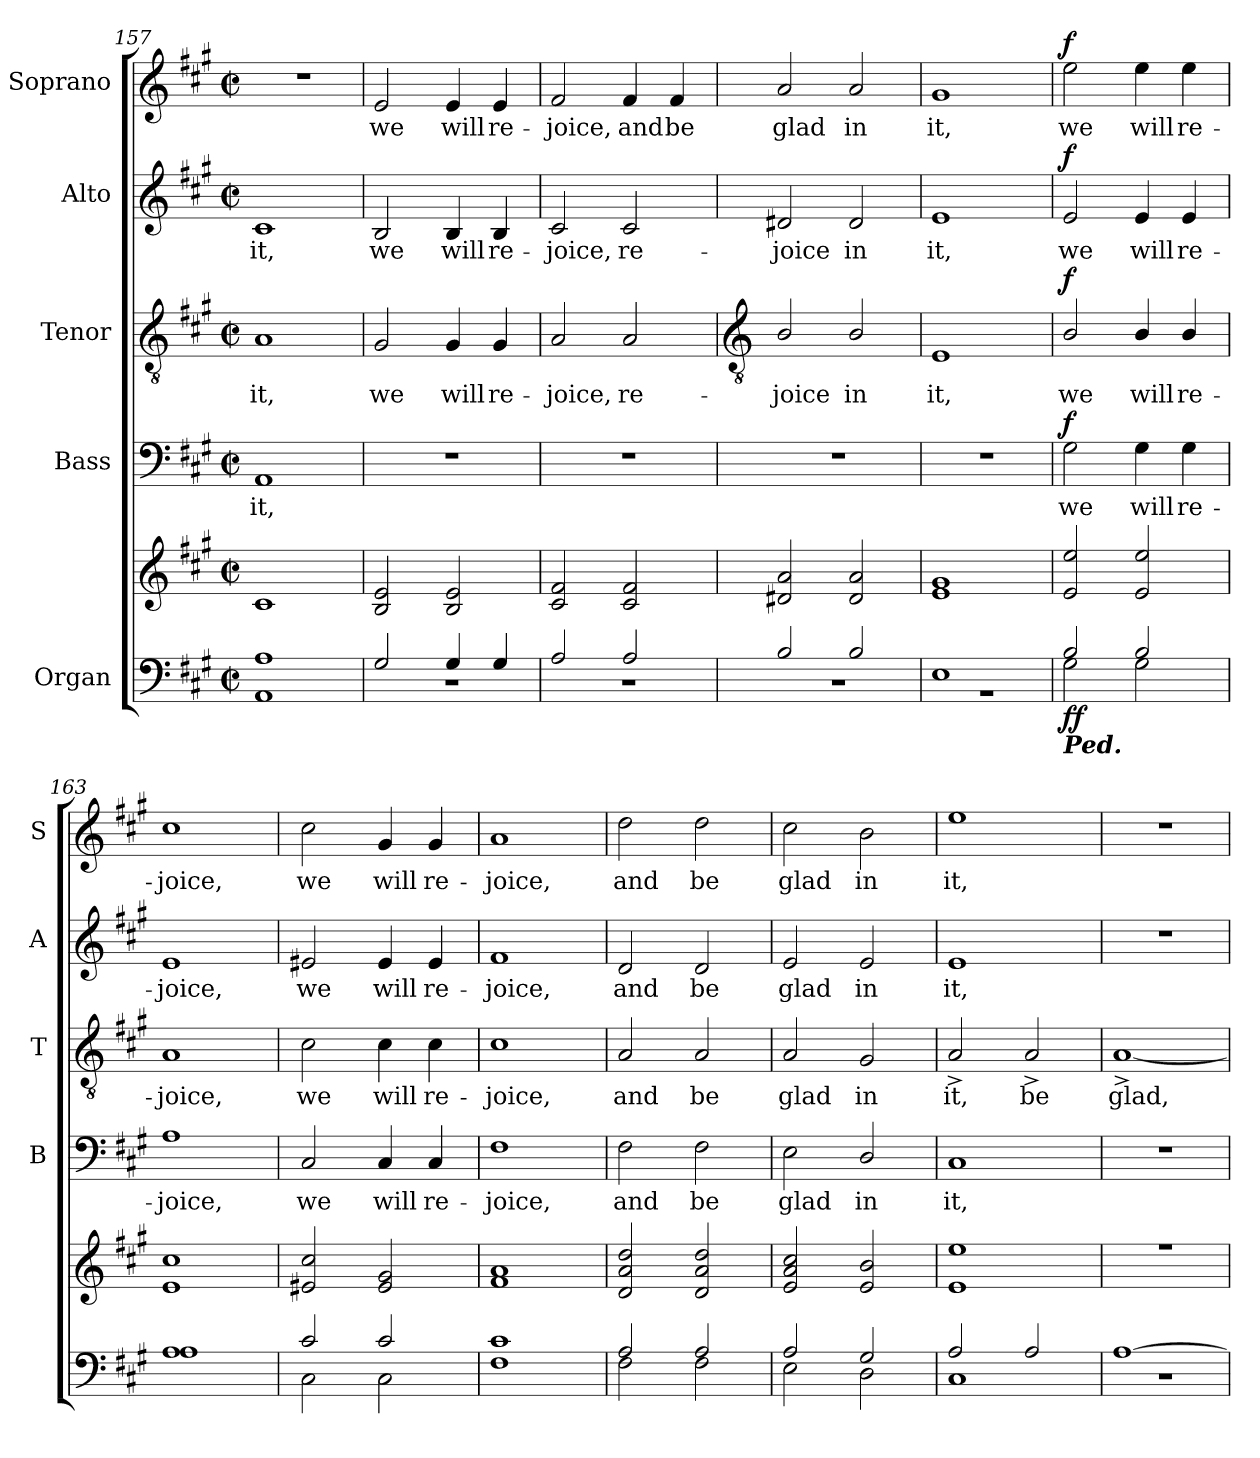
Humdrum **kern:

**kern	**kern	**dynam	**kern	**text	**dynam	**kern	**text	**dynam	**kern	**text	**dynam	**kern	**text	**dynam
*part5	*part5	*part5	*part4	*part4	*part4	*part3	*part3	*part3	*part2	*part2	*part2	*part1	*part1	*part1
*staff6	*staff5	*staff5/6	*staff4	*staff4	*staff4	*staff3	*staff3	*staff3	*staff2	*staff2	*staff2	*staff1	*staff1	*staff1
*I"Organ	*	*	*I"Bass	*	*	*I"Tenor	*	*	*I"Alto	*	*	*I"Soprano	*	*
*	*	*	*I'B	*	*	*I'T	*	*	*I'A	*	*	*I'S	*	*
*clefF4	*clefG2	*	*clefF4	*	*	*clefGv2	*	*	*clefG2	*	*	*clefG2	*	*
*k[f#c#g#]	*k[f#c#g#]	*	*k[f#c#g#]	*	*	*k[f#c#g#]	*	*	*k[f#c#g#]	*	*	*k[f#c#g#]	*	*
*A:	*A:	*	*A:	*	*	*A:	*	*	*A:	*	*	*A:	*	*
*M2/2	*M2/2	*	*M2/2	*	*	*M2/2	*	*	*M2/2	*	*	*M2/2	*	*
*met(c|)	*met(c|)	*	*met(c|)	*	*	*met(c|)	*	*	*met(c|)	*	*	*met(c|)	*	*
=157	=157	=157	=157	=157	=157	=157	=157	=157	=157	=157	=157	=157	=157	=157
*^	*	*	*	*	*	*	*	*	*	*	*	*	*	*
!	!	!	!	!	!LO:LY:b	!	!	!LO:LY:b	!	!	!LO:LY:b	!	!	!	!
1A/	1AA\	1c#	.	1AA	it,	.	1A	it,	.	1c#	it,	.	1r	.	.
=158	=158	=158	=158	=158	=158	=158	=158	=158	=158	=158	=158	=158	=158	=158	=158
!	!	!	!	!	!	!	!	!LO:LY:b	!	!	!LO:LY:b	!	!	!LO:LY:b	!
2G#/	1r	2B 2e	.	1r	.	.	2G#	we	.	2B	we	.	2e	we	.
!	!	!	!	!	!	!	!	!LO:LY:b	!	!	!LO:LY:b	!	!	!LO:LY:b	!
4G#/	.	2B 2e	.	.	.	.	4G#	will	.	4B	will	.	4e	will	.
!	!	!	!	!	!	!	!	!LO:LY:b	!	!	!LO:LY:b	!	!	!LO:LY:b	!
4G#/	.	.	.	.	.	.	4G#	re-	.	4B	re-	.	4e	re-	.
=159	=159	=159	=159	=159	=159	=159	=159	=159	=159	=159	=159	=159	=159	=159	=159
!	!	!	!	!	!	!	!	!LO:LY:b	!	!	!LO:LY:b	!	!	!LO:LY:b	!
2A/	1r	2c# 2f#	.	1r	.	.	2A	-joice,	.	2c#	-joice,	.	2f#	-joice,	.
!	!	!	!	!	!	!	!	!LO:LY:b	!	!	!LO:LY:b	!	!	!LO:LY:b	!
2A/	.	2c# 2f#	.	.	.	.	2A	re-	.	2c#	re-	.	4f#	and	.
!	!	!	!	!	!	!	!	!	!	!	!	!	!	!LO:LY:b	!
.	.	.	.	.	.	.	.	.	.	.	.	.	4f#	be	.
!!LO:LB:g=z
=160	=160	=160	=160	=160	=160	=160	=160	=160	=160	=160	=160	=160	=160	=160	=160
*	*	*	*	*	*	*	*clefGv2	*	*	*	*	*	*	*	*
*	*	*^	*	*	*	*	*	*	*	*	*	*	*	*	*
!	!	!	!	!	!	!	!	!	!LO:LY:b	!	!	!LO:LY:b	!	!	!LO:LY:b	!
2B/	1r	2d#X 2a	1ryy	.	1r	.	.	2B/	-joice	.	2d#X	-joice	.	2a	glad	.
!	!	!	!	!	!	!	!	!	!LO:LY:b	!	!	!LO:LY:b	!	!	!LO:LY:b	!
2B/	.	2d# 2a	.	.	.	.	.	2B/	in	.	2d#	in	.	2a	in	.
=161	=161	=161	=161	=161	=161	=161	=161	=161	=161	=161	=161	=161	=161	=161	=161	=161
!	!	!	!	!	!	!	!	!	!LO:LY:b	!	!	!LO:LY:b	!	!	!LO:LY:b	!
1E/	1r	1e 1g#	1ryy	.	1r	.	.	1E	it,	.	1e	it,	.	1g#	it,	.
=162	=162	=162	=162	=162	=162	=162	=162	=162	=162	=162	=162	=162	=162	=162	=162	=162
!LO:TX:b:Bi:t=Ped.	!	!	!	!	!	!	!	!	!	!	!	!	!	!	!	!
!	!	!	!	!LO:DY:b=2	!	!LO:LY:b	!	!	!LO:LY:b	!	!	!LO:LY:b	!	!	!LO:LY:b	!
!	!	!	!	!LO:DY:n=1:b	!	!	!LO:DY:b	!	!	!LO:DY:b	!	!	!LO:DY:b	!	!	!LO:DY:b
2B/	2G#\	2e 2ee	1ryy	f f	2G#	we	f	2B/	we	f	2e	we	f	2ee	we	f
!	!	!	!	!	!	!LO:LY:b	!	!	!LO:LY:b	!	!	!LO:LY:b	!	!	!LO:LY:b	!
2B/	2G#\	2e 2ee	.	.	4G#	will	.	4B/	will	.	4e	will	.	4ee	will	.
!	!	!	!	!	!	!LO:LY:b	!	!	!LO:LY:b	!	!	!LO:LY:b	!	!	!LO:LY:b	!
.	.	.	.	.	4G#	re-	.	4B/	re-	.	4e	re-	.	4ee	re-	.
=163	=163	=163	=163	=163	=163	=163	=163	=163	=163	=163	=163	=163	=163	=163	=163	=163
!	!	!	!	!	!	!LO:LY:b	!	!	!LO:LY:b	!	!	!LO:LY:b	!	!	!LO:LY:b	!
1A/	1A\	1e 1cc#	1ryy	.	1A	-joice,	.	1A	-joice,	.	1e	-joice,	.	1cc#	-joice,	.
=164	=164	=164	=164	=164	=164	=164	=164	=164	=164	=164	=164	=164	=164	=164	=164	=164
!	!	!	!	!	!	!LO:LY:b	!	!	!LO:LY:b	!	!	!LO:LY:b	!	!	!LO:LY:b	!
2c#/	2C#\	2e#X 2cc#	1ryy	.	2C#	we	.	2c#	we	.	2e#X	we	.	2cc#	we	.
!	!	!	!	!	!	!LO:LY:b	!	!	!LO:LY:b	!	!	!LO:LY:b	!	!	!LO:LY:b	!
2c#/	2C#\	2e# 2g#	.	.	4C#	will	.	4c#	will	.	4e#	will	.	4g#	will	.
!	!	!	!	!	!	!LO:LY:b	!	!	!LO:LY:b	!	!	!LO:LY:b	!	!	!LO:LY:b	!
.	.	.	.	.	4C#	re-	.	4c#	re-	.	4e#	re-	.	4g#	re-	.
=165	=165	=165	=165	=165	=165	=165	=165	=165	=165	=165	=165	=165	=165	=165	=165	=165
!	!	!	!	!	!	!LO:LY:b	!	!	!LO:LY:b	!	!	!LO:LY:b	!	!	!LO:LY:b	!
1c#/	1F#\	1f# 1a	1ryy	.	1F#	-joice,	.	1c#	-joice,	.	1f#	-joice,	.	1a	-joice,	.
=166	=166	=166	=166	=166	=166	=166	=166	=166	=166	=166	=166	=166	=166	=166	=166	=166
!	!	!	!	!	!	!LO:LY:b	!	!	!LO:LY:b	!	!	!LO:LY:b	!	!	!LO:LY:b	!
2A/	2F#\	2d 2a 2dd	1ryy	.	2F#	and	.	2A	and	.	2d	and	.	2dd	and	.
!	!	!	!	!	!	!LO:LY:b	!	!	!LO:LY:b	!	!	!LO:LY:b	!	!	!LO:LY:b	!
2A/	2F#\	2d 2a 2dd	.	.	2F#	be	.	2A	be	.	2d	be	.	2dd	be	.
=167	=167	=167	=167	=167	=167	=167	=167	=167	=167	=167	=167	=167	=167	=167	=167	=167
!	!	!	!	!	!	!LO:LY:b	!	!	!LO:LY:b	!	!	!LO:LY:b	!	!	!LO:LY:b	!
2A/	2E\	2e 2a 2cc#	1ryy	.	2E	glad	.	2A	glad	.	2e	glad	.	2cc#	glad	.
!	!	!	!	!	!	!LO:LY:b	!	!	!LO:LY:b	!	!	!LO:LY:b	!	!	!LO:LY:b	!
2G#/	2D\	2e 2b	.	.	2D/	in	.	2G#	in	.	2e	in	.	2b	in	.
=168	=168	=168	=168	=168	=168	=168	=168	=168	=168	=168	=168	=168	=168	=168	=168	=168
!	!	!	!	!	!	!LO:LY:b	!	!	!LO:LY:b	!	!	!LO:LY:b	!	!	!LO:LY:b	!
2A/	1C#\	1e 1ee	1ryy	.	1C#	it,	.	2A^	it,	.	1e	it,	.	1ee	it,	.
!	!	!	!	!	!	!	!	!	!LO:LY:b	!	!	!	!	!	!	!
2A/	.	.	.	.	.	.	.	2A^	be	.	.	.	.	.	.	.
=169	=169	=169	=169	=169	=169	=169	=169	=169	=169	=169	=169	=169	=169	=169	=169	=169
!	!	!	!	!	!	!	!	!	!LO:LY:b	!	!	!	!	!	!	!
[1A/	1r	1r	1ryy	.	1r	.	.	[1A^	glad,	.	1r	.	.	1r	.	.
*v	*v	*	*	*	*	*	*	*	*	*	*	*	*	*	*	*
*	*v	*v	*	*	*	*	*	*	*	*	*	*	*	*	*
=	=	=	=	=	=	=	=	=	=	=	=	=	=	=
*-	*-	*-	*-	*-	*-	*-	*-	*-	*-	*-	*-	*-	*-	*-
